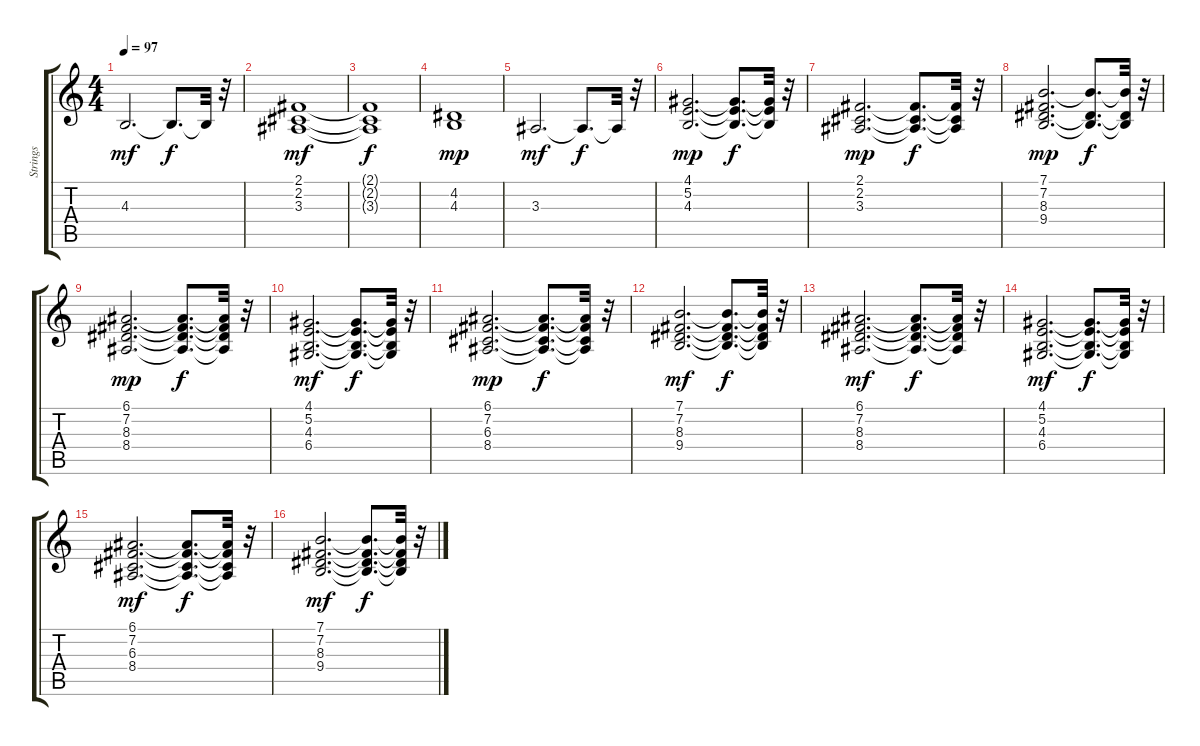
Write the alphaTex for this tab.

\track ("Strings" "Strings") {instrument stringensemble2}
\staff {score tabs}
\tuning (E4 B3 G3 D3 A2 E2) {hide}
\ts (4 4)
\tempo 97
\clef g2
\ks c
4.3.2{d dy mf} 4.3{t}.8{d dy f} 4.3{t}.32 r.32 |
(2.1 2.2 3.3).1{dy mf} |
(2.1{t} 2.2{t} 3.3{t}).1{dy f} |
(4.2 4.3).1{dy mp} |
3.3.2{d dy mf} 3.3{t}.8{d dy f} 3.3{t}.32 r.32 |
(4.1 5.2 4.3).2{d dy mp} (4.1{t} 5.2{t} 4.3{t}).8{d dy f} (4.1{t} 5.2{t} 4.3{t}).32 r.32 |
(2.1 2.2 3.3).2{d dy mp} (2.1{t} 2.2{t} 3.3{t}).8{d dy f} (2.1{t} 2.2{t} 3.3{t}).32 r.32 |
(7.1 7.2 8.3 9.4).2{d dy mp} (7.1{t} 8.3{t} 9.4{t}).8{d dy f} (7.1{t} 8.3{t} 9.4{t}).32 r.32 |
(6.1 7.2 8.3 8.4).2{d dy mp} (6.1{t} 7.2{t} 8.3{t} 8.4{t}).8{d dy f} (6.1{t} 7.2{t} 8.3{t} 8.4{t}).32 r.32 |
(4.1 5.2 4.3 6.4).2{d dy mf} (4.1{t} 5.2{t} 4.3{t} 6.4{t}).8{d dy f} (4.1{t} 5.2{t} 4.3{t} 6.4{t}).32 r.32 |
(6.1 7.2 6.3 8.4).2{d dy mp} (6.1{t} 7.2{t} 6.3{t} 8.4{t}).8{d dy f} (6.1{t} 7.2{t} 6.3{t} 8.4{t}).32 r.32 |
(7.1 7.2 8.3 9.4).2{d dy mf} (7.1{t} 7.2{t} 8.3{t} 9.4{t}).8{d dy f} (7.1{t} 7.2{t} 8.3{t} 9.4{t}).32 r.32 |
(6.1 7.2 8.3 8.4).2{d dy mf} (6.1{t} 7.2{t} 8.3{t} 8.4{t}).8{d dy f} (6.1{t} 7.2{t} 8.3{t} 8.4{t}).32 r.32 |
(4.1 5.2 4.3 6.4).2{d dy mf} (4.1{t} 5.2{t} 4.3{t} 6.4{t}).8{d dy f} (4.1{t} 5.2{t} 4.3{t} 6.4{t}).32 r.32 |
(6.1 7.2 6.3 8.4).2{d dy mf} (6.1{t} 7.2{t} 6.3{t} 8.4{t}).8{d dy f} (6.1{t} 7.2{t} 6.3{t} 8.4{t}).32 r.32 |
(7.1 7.2 8.3 9.4).2{d dy mf} (7.1{t} 7.2{t} 8.3{t} 9.4{t}).8{d dy f} (7.1{t} 7.2{t} 8.3{t} 9.4{t}).32 r.32
